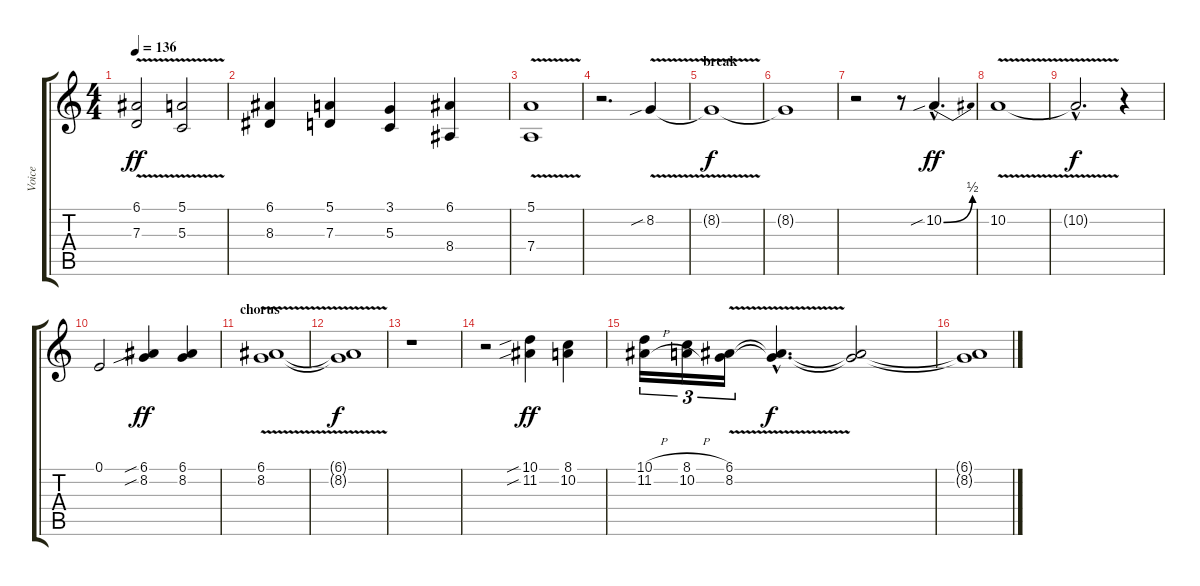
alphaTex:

\track ("Voice" "Voice") {instrument choiraahs}
\staff {score tabs}
\tuning (E4 B3 G3 D3 A2 E2) {hide}
\ts (4 4)
\tempo 136
\clef g2
\ks c
(6.1{v} 7.3{v}).2{dy ff} (5.1{v} 5.3{v}).2 |
(6.1 8.3).4 (5.1 7.3).4 (3.1 5.3).4 (6.1 8.4).4 |
(5.1{v} 7.4{v}).1 |
r.2{d} 8.2{v sib}.4 |
\section ("" "break")
8.2{t}.1{dy f} |
8.2{t}.1 |
r.2 r.8 10.2{be (bend 0 0 60 2) sib hac}.4{d dy ff} |
10.2{v}.1 |
10.2{hac t}.2{d dy f} r.4 |
0.1.2 (6.1{sib} 8.2{sib}).4{dy ff} (6.1 8.2).4 |
\section ("" "chorus")
(6.1{v} 8.2{v}).1 |
(6.1{t} 8.2{t}).1{dy f} |
r.1 |
r.2 (10.1{sib} 11.2{sib}).4{dy ff} (8.1 10.2).4 |
(10.1{h} 11.2{h}).16{tu (3 2)} (8.1{h} 10.2{h}).16{tu (3 2)} (6.1{v} 8.2{v}).16{tu (3 2)} (6.1{hac t} 8.2{hac t}).4{d dy f} (6.1{t} 8.2{t}).2 |
(6.1{t} 8.2{t}).1
